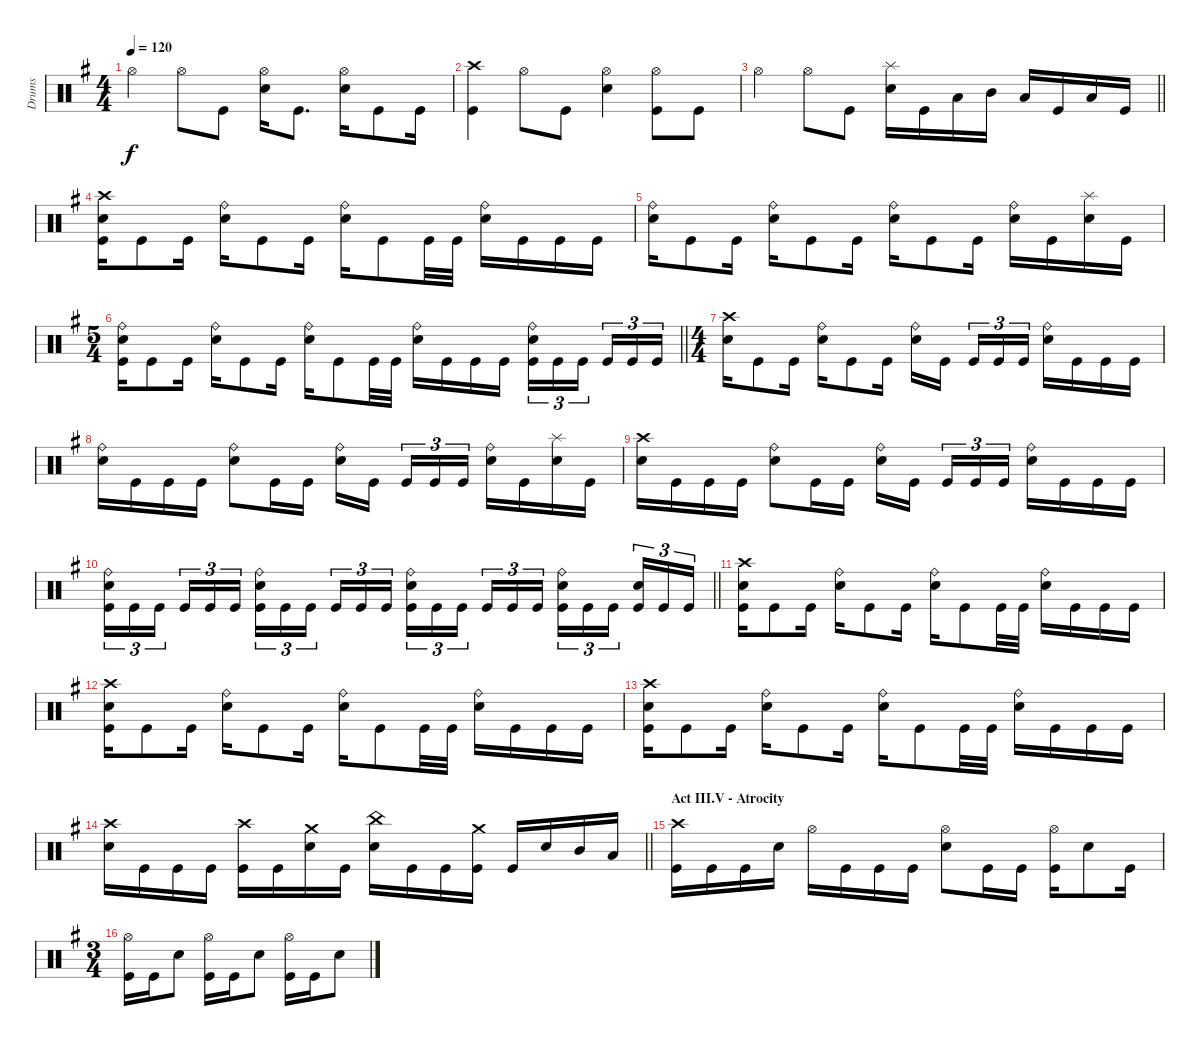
\track ("Drums" "Drums") {instrument percussion}
\staff
\articulation defaults
\ts (4 4)
\tempo 120
\clef neutral
\ks eminor "Hi-Hat (open)".4{dy f} "Hi-Hat (open)".8 "Kick (hit)".8
("Hi-Hat (open)" "Electric Snare (hit)").16 "Kick (hit)".8{d} ("Hi-Hat (open)" "Electric Snare (hit)").16 "Kick (hit)".8 "Kick (hit)".16 |
("Crash high (hit)" "Kick (hit)").4 "Hi-Hat (open)".8 "Kick (hit)".8 ("Hi-Hat (open)" "Electric Snare (hit)").4 ("Hi-Hat (open)" "Kick (hit)").8 "Kick (hit)".8 |
\barLineRight lightlight "Hi-Hat (open)".4 "Hi-Hat (open)".8 "Kick (hit)".8
("Splash (hit)" "Electric Snare (hit)").16 "Kick (hit)".16 "Low Tom (hit)".16 "Mid Tom (hit)".16 "Low Floor Tom (hit)".16 "Kick (hit)".16 "Low Floor Tom (hit)".16 "Kick (hit)".16 |
("Crash high (hit)" "Electric Snare (hit)" "Kick (hit)").16 "Kick (hit)".8 "Kick (hit)".16 ("Ride (bell)" "Electric Snare (hit)").16 "Kick (hit)".8 "Kick (hit)".16 ("Ride (bell)" "Electric Snare (hit)").16 "Kick (hit)".8 "Kick (hit)".32 "Kick (hit)".32 ("Ride (bell)" "Electric Snare (hit)").16 "Kick (hit)".16 "Kick (hit)".16 "Kick (hit)".16 |
("Ride (bell)" "Electric Snare (hit)").16 "Kick (hit)".8 "Kick (hit)".16 ("Ride (bell)" "Electric Snare (hit)").16 "Kick (hit)".8 "Kick (hit)".16 ("Ride (bell)" "Electric Snare (hit)").16 "Kick (hit)".8 "Kick (hit)".16 ("Ride (bell)" "Electric Snare (hit)").16 "Kick (hit)".16 ("Splash (hit)" "Electric Snare (hit)").16 "Kick (hit)".16 |
\ts (5 4)
\barLineRight lightlight
("Ride (bell)" "Electric Snare (hit)" "Kick (hit)").16 "Kick (hit)".8 "Kick (hit)".16 ("Ride (bell)" "Electric Snare (hit)").16 "Kick (hit)".8 "Kick (hit)".16 ("Ride (bell)" "Electric Snare (hit)").16 "Kick (hit)".8 "Kick (hit)".32 "Kick (hit)".32 ("Ride (bell)" "Electric Snare (hit)").16 "Kick (hit)".16 "Kick (hit)".16 "Kick (hit)".16 ("Ride (bell)" "Electric Snare (hit)" "Kick (hit)").16{tu (3 2)} "Kick (hit)".16{tu (3 2)} "Kick (hit)".16{tu (3 2) beam splitsecondary} "Kick (hit)".16{tu (3 2)} "Kick (hit)".16{tu (3 2)} "Kick (hit)".16{tu (3 2)} |
\ts (4 4)
\section ("" "")
("Crash high (hit)" "Electric Snare (hit)").16 "Kick (hit)".8 "Kick (hit)".16 ("Ride (bell)" "Electric Snare (hit)").16 "Kick (hit)".8 "Kick (hit)".16 ("Ride (bell)" "Electric Snare (hit)").16 "Kick (hit)".16{beam splitsecondary} "Kick (hit)".16{tu (3 2)} "Kick (hit)".16{tu (3 2)} "Kick (hit)".16{tu (3 2)} ("Ride (bell)" "Electric Snare (hit)").16 "Kick (hit)".16 "Kick (hit)".16 "Kick (hit)".16 |
("Ride (bell)" "Electric Snare (hit)").16 "Kick (hit)".16 "Kick (hit)".16 "Kick (hit)".16 ("Ride (bell)" "Electric Snare (hit)").8 "Kick (hit)".16 "Kick (hit)".16 ("Ride (bell)" "Electric Snare (hit)").16 "Kick (hit)".16{beam splitsecondary} "Kick (hit)".16{tu (3 2)} "Kick (hit)".16{tu (3 2)} "Kick (hit)".16{tu (3 2)} ("Ride (bell)" "Electric Snare (hit)").16 "Kick (hit)".16 ("Splash (hit)" "Electric Snare (hit)").16 "Kick (hit)".16 |
("Crash high (hit)" "Electric Snare (hit)").16 "Kick (hit)".16 "Kick (hit)".16 "Kick (hit)".16 ("Ride (bell)" "Electric Snare (hit)").8 "Kick (hit)".16 "Kick (hit)".16 ("Ride (bell)" "Electric Snare (hit)").16 "Kick (hit)".16{beam splitsecondary} "Kick (hit)".16{tu (3 2)} "Kick (hit)".16{tu (3 2)} "Kick (hit)".16{tu (3 2)} ("Ride (bell)" "Electric Snare (hit)").16 "Kick (hit)".16 "Kick (hit)".16 "Kick (hit)".16 |
\barLineRight lightlight
("Ride (bell)" "Electric Snare (hit)" "Kick (hit)").16{tu (3 2)} "Kick (hit)".16{tu (3 2)} "Kick (hit)".16{tu (3 2) beam splitsecondary} "Kick (hit)".16{tu (3 2)} "Kick (hit)".16{tu (3 2)} "Kick (hit)".16{tu (3 2)} ("Ride (bell)" "Electric Snare (hit)" "Kick (hit)").16{tu (3 2)} "Kick (hit)".16{tu (3 2)} "Kick (hit)".16{tu (3 2) beam splitsecondary} "Kick (hit)".16{tu (3 2)} "Kick (hit)".16{tu (3 2)} "Kick (hit)".16{tu (3 2)} ("Ride (bell)" "Electric Snare (hit)" "Kick (hit)").16{tu (3 2)} "Kick (hit)".16{tu (3 2)} "Kick (hit)".16{tu (3 2) beam splitsecondary} "Kick (hit)".16{tu (3 2)} "Kick (hit)".16{tu (3 2)} "Kick (hit)".16{tu (3 2)} ("Ride (bell)" "Electric Snare (hit)" "Kick (hit)").16{tu (3 2)} "Kick (hit)".16{tu (3 2)} "Kick (hit)".16{tu (3 2) beam splitsecondary} ("Electric Snare (hit)" "Kick (hit)").16{tu (3 2)} "Kick (hit)".16{tu (3 2)} "Kick (hit)".16{tu (3 2)} |
("Crash high (hit)" "Electric Snare (hit)" "Kick (hit)").16 "Kick (hit)".8 "Kick (hit)".16 ("Ride (bell)" "Electric Snare (hit)").16 "Kick (hit)".8 "Kick (hit)".16 ("Ride (bell)" "Electric Snare (hit)").16 "Kick (hit)".8 "Kick (hit)".32 "Kick (hit)".32 ("Ride (bell)" "Electric Snare (hit)").16 "Kick (hit)".16 "Kick (hit)".16 "Kick (hit)".16 |
("Crash high (hit)" "Electric Snare (hit)" "Kick (hit)").16 "Kick (hit)".8 "Kick (hit)".16 ("Ride (bell)" "Electric Snare (hit)").16 "Kick (hit)".8 "Kick (hit)".16 ("Ride (bell)" "Electric Snare (hit)").16 "Kick (hit)".8 "Kick (hit)".32 "Kick (hit)".32 ("Ride (bell)" "Electric Snare (hit)").16 "Kick (hit)".16 "Kick (hit)".16 "Kick (hit)".16 |
("Crash high (hit)" "Electric Snare (hit)" "Kick (hit)").16 "Kick (hit)".8 "Kick (hit)".16 ("Ride (bell)" "Electric Snare (hit)").16 "Kick (hit)".8 "Kick (hit)".16 ("Ride (bell)" "Electric Snare (hit)").16 "Kick (hit)".8 "Kick (hit)".32 "Kick (hit)".32 ("Ride (bell)" "Electric Snare (hit)").16 "Kick (hit)".16 "Kick (hit)".16 "Kick (hit)".16 |
\barLineRight lightlight
("Crash high (hit)" "Electric Snare (hit)").16 "Kick (hit)".16 "Kick (hit)".16 "Kick (hit)".16 ("Crash high (hit)" "Kick (hit)").16 "Kick (hit)".16 ("Crash medium (hit)" "Electric Snare (hit)").16 "Kick (hit)".16 ("China (hit)" "Electric Snare (hit)").16 "Kick (hit)".16 "Kick (hit)".16 ("Crash medium (hit)" "Kick (hit)").16 "Kick (hit)".16 "Electric Snare (hit)".16 "Mid Tom (hit)".16 "Low Tom (hit)".16 |
\section ("" "Act III.V - Atrocity")
("Crash high (hit)" "Kick (hit)").16 "Kick (hit)".16 "Kick (hit)".16 "Electric Snare (hit)".16 "Hi-Hat (open)".16 "Kick (hit)".16 "Kick (hit)".16 "Kick (hit)".16 ("Hi-Hat (open)" "Electric Snare (hit)").8 "Kick (hit)".16 "Kick (hit)".16 ("Hi-Hat (open)" "Kick (hit)").16 "Electric Snare (hit)".8 "Kick (hit)".16 |
\ts (3 4)
("Hi-Hat (open)" "Kick (hit)").16 "Kick (hit)".16 "Electric Snare (hit)".8 ("Hi-Hat (open)" "Kick (hit)").16 "Kick (hit)".16 "Electric Snare (hit)".8 ("Hi-Hat (open)" "Kick (hit)").16 "Kick (hit)".16 "Electric Snare (hit)".8
